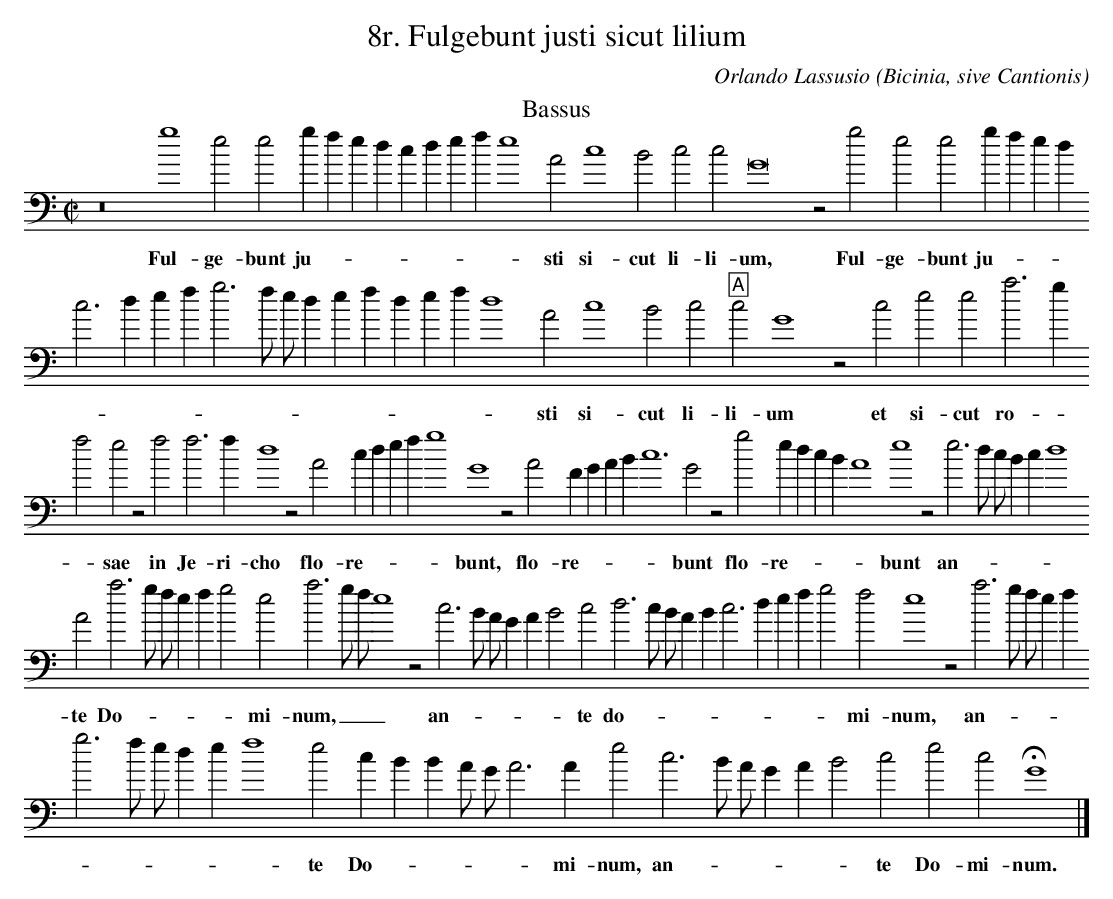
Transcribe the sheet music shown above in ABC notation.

X:1
T:8r. Fulgebunt justi sicut lilium
C:Orlando Lassusio
O: Bicinia, sive Cantionis
M:C|
L:1/4
K:G mix bass
T:Bassus
z8 g4 e2 e2 g f e d c d e f e4 A2 c4 B2 c2 c2 G8 z2 g2 e2 e2 g f e d
w:Ful- ge- bunt ju- - - - - - - - - sti si- cut li- li- um, Ful- ge- bunt ju- - - -
c3 d e f g3 f/ e/ d e f d e f d4 A2 c4 B2 c2 "A"c2 G4 z2 c2 e2 e2 a3 g
w:- - - - - - - - - - - - - - sti si- cut li- li- um et si- cut ro- -
f2 e2 z2 f2 f3 f d4 z2 A2 c d e f g4 G4 z2 A2 F G A B c6 G2 z2 g2 e d c B A4 e4 z2 e3 d/ c/ B c d4
w:- sae in Je- ri- cho flo- re- - - - - bunt, flo- re- - - - - bunt flo- re- - - - - bunt an- - - - - -
A2 a3 g/ f/ e f g2 e2 a3 g/ f/ e4 z2 c3 B/ A/ G A B2 c2 d3 c/ B/ A B c3 d e f g2 f2 e4 z2 a3 g/ f/ e f
w:te Do- - - - - - mi- num, _ _ _ an- - - - - - te do- - - - - - - - - - mi- num, an- - - - -
g3 f/ e/ d e f4 e2 c B B A/ G/ A3 A e2 c3 B/ A/ G A B2 c2 e2 c2 HG4 |]
w:- - - - - - te Do- - - - - - mi- num, an- - - - - - te Do- mi- num.
